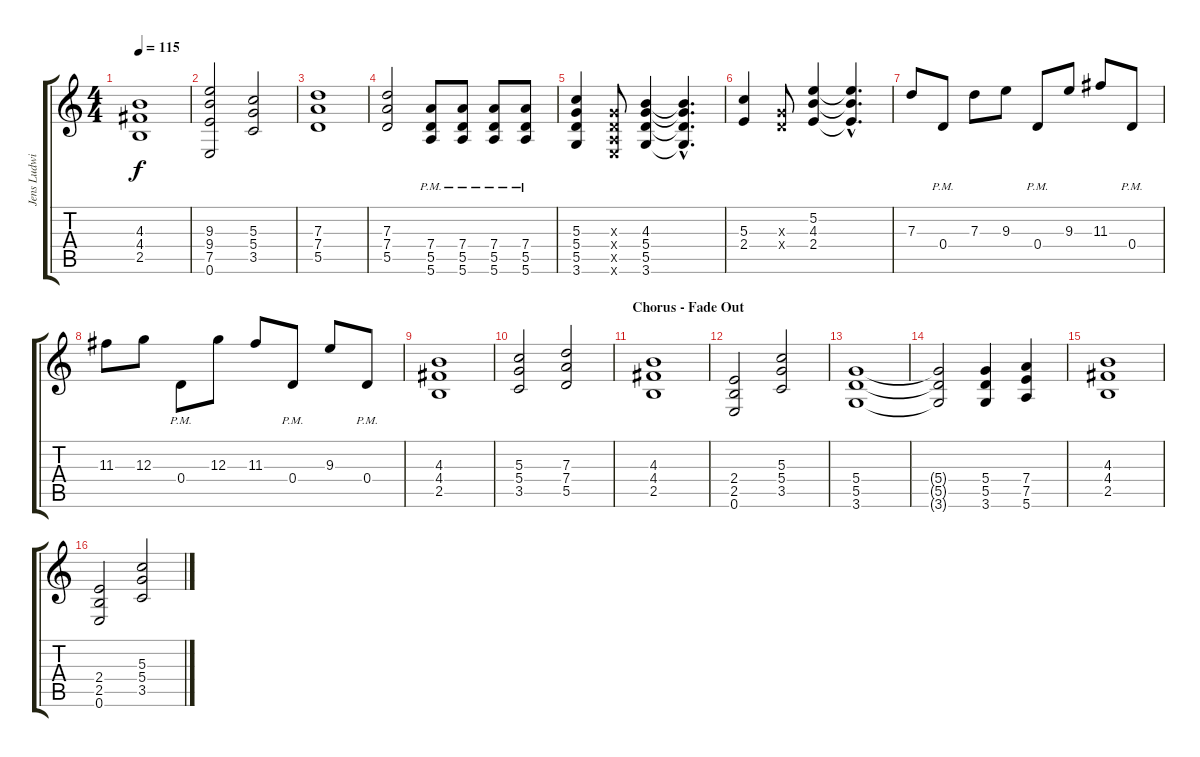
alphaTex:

\track ("Jens Ludwig" "Jens Ludwi") {instrument distortionguitar}
\staff {score tabs}
\tuning (E4 B3 G3 D3 A2 E2) {hide}
\ts (4 4)
\tempo 115
\clef g2
\ks c
(4.3 4.4 2.5).1{dy f} |
(9.3 9.4 7.5 0.6).2 (5.3 5.4 3.5).2 |
(7.3 7.4 5.5).1 |
(7.3 7.4 5.5).2 (7.4{pm} 5.5{pm} 5.6{pm}).8 (7.4{pm} 5.5{pm} 5.6{pm}).8 (7.4{pm} 5.5{pm} 5.6{pm}).8 (7.4{pm} 5.5{pm} 5.6{pm}).8 |
(5.3 5.4 5.5 3.6).4 (0.3{x} 0.4{x} 0.5{x} 0.6{x}).8 (4.3 5.4 5.5 3.6).4 (4.3{hac t} 5.4{hac t} 5.5{hac t} 3.6{hac t}).4{d} |
(5.3 2.4).4 (0.3{x} 0.4{x}).8 (5.2 4.3 2.4).4 (5.2{hac t} 4.3{hac t} 2.4{hac t}).4{d} |
7.3.8 0.4{pm}.8 7.3.8 9.3.8 0.4{pm}.8 9.3.8 11.3.8 0.4{pm}.8 |
11.3.8 12.3.8 0.4{pm}.8 12.3.8 11.3.8 0.4{pm}.8 9.3.8 0.4{pm}.8 |
(4.3 4.4 2.5).1 |
(5.3 5.4 3.5).2 (7.3 7.4 5.5).2 |
\section ("" "Chorus - Fade Out")
(4.3 4.4 2.5).1 |
(2.4 2.5 0.6).2 (5.3 5.4 3.5).2 |
(5.4 5.5 3.6).1 |
(5.4{t} 5.5{t} 3.6{t}).2 (5.4 5.5 3.6).4 (7.4 7.5 5.6).4 |
(4.3 4.4 2.5).1 |
(2.4 2.5 0.6).2 (5.3 5.4 3.5).2
